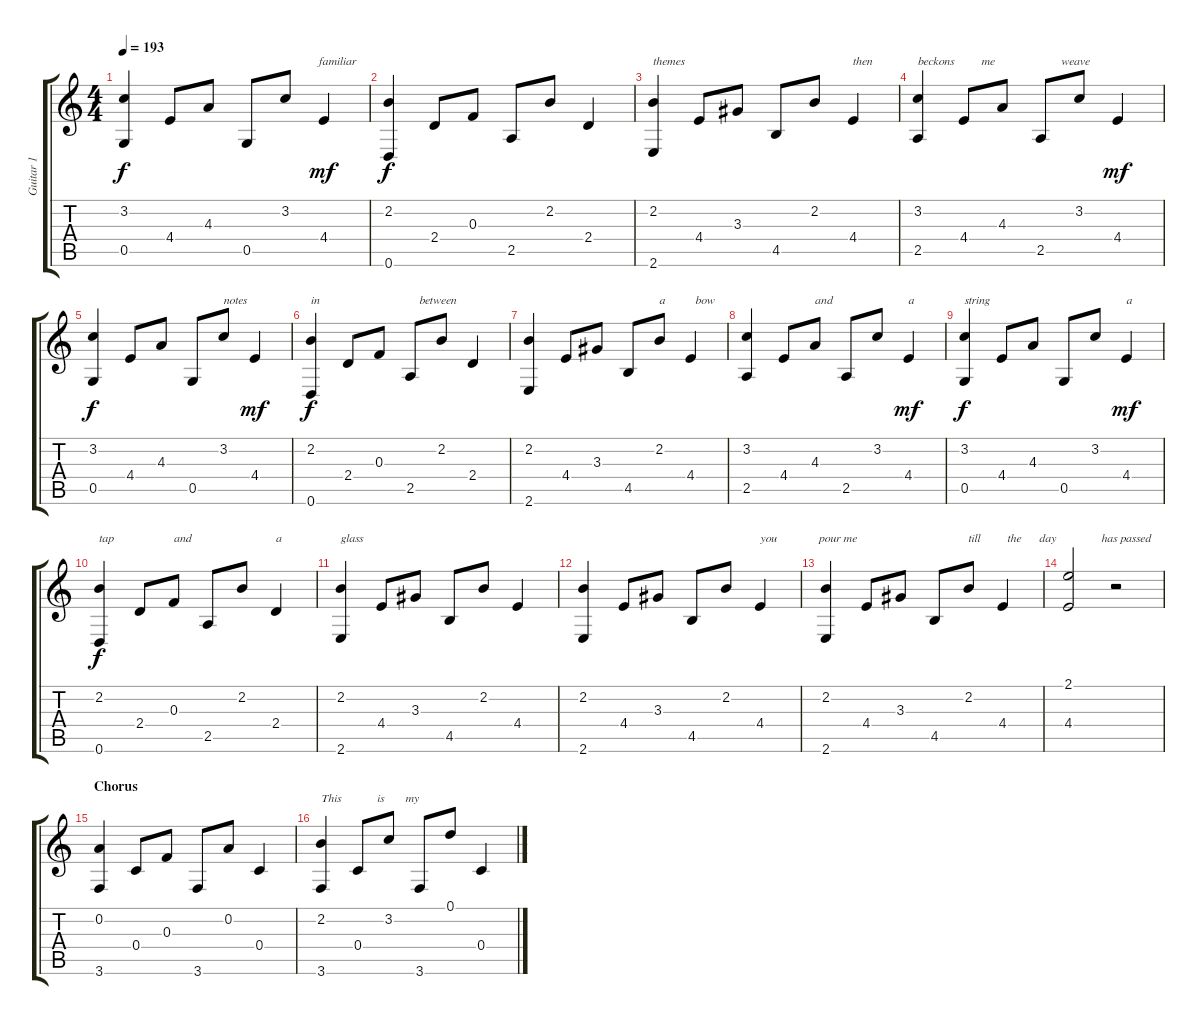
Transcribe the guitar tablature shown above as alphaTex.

\track ("Guitar 1" "Guitar 1") {instrument acousticguitarsteel}
\staff {score tabs}
\tuning (D4 A3 F3 C3 G2 D2) {hide}
\ts (4 4)
\tempo 193
\clef g2
\ks c
(3.2 0.5).4{dy f} 4.4.8 4.3.8 0.5.8 3.2.8{txt "           familiar"} 4.4.4{dy mf} |
(2.2 0.6).4{dy f} 2.4.8 0.3.8 2.5.8 2.2.8 2.4.4 |
(2.2 2.6).4{txt "themes"} 4.4.8 3.3.8 4.5.8 2.2.8 4.4.4{txt "then"} |
(3.2 2.5).4{txt "beckons         me                      weave"} 4.4.8 4.3.8 2.5.8 3.2.8 4.4.4{dy mf} |
(3.2 0.5).4{dy f} 4.4.8 4.3.8 0.5.8 3.2.8{txt "notes"} 4.4.4{dy mf} |
(2.2 0.6).4{txt "in" dy f} 2.4.8 0.3.8 2.5.8{txt "   between "} 2.2.8 2.4.4 |
(2.2 2.6).4 4.4.8 3.3.8 4.5.8 2.2.8{txt "a          bow"} 4.4.4 |
(3.2 2.5).4 4.4.8 4.3.8{txt "and"} 2.5.8 3.2.8 4.4.4{txt "a" dy mf} |
(3.2 0.5).4{txt "string" dy f} 4.4.8 4.3.8 0.5.8 3.2.8 4.4.4{txt "a" dy mf} |
(2.2 0.6).4{txt "tap" dy f} 2.4.8 0.3.8{txt "and"} 2.5.8 2.2.8 2.4.4{txt "a"} |
(2.2 2.6).4{txt "glass"} 4.4.8 3.3.8 4.5.8 2.2.8 4.4.4 |
(2.2 2.6).4 4.4.8 3.3.8 4.5.8 2.2.8 4.4.4{txt "you              pour me"} |
(2.2 2.6).4 4.4.8 3.3.8 4.5.8 2.2.8{txt "till         the      day               has passed"} 4.4.4 |
(2.1 4.4).2 r.2 |
\section ("" "Chorus")
(0.2 3.6).4 0.4.8 0.3.8 3.6.8 0.2.8 0.4.4 |
(2.2 3.6).4{txt "This            is       my "} 0.4.8 3.2.8 3.6.8 0.1.8 0.4.4
